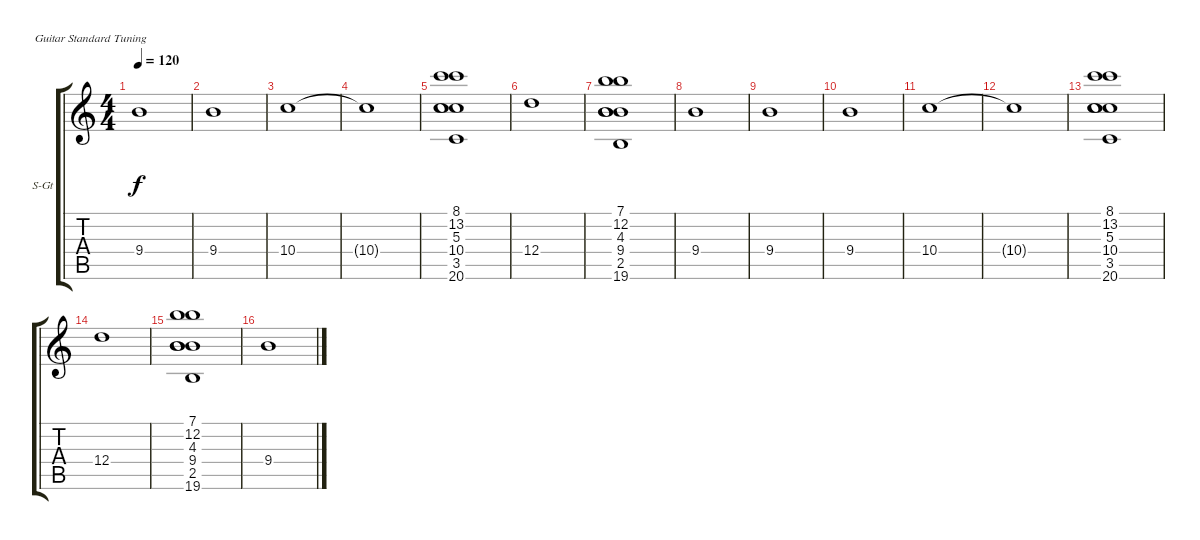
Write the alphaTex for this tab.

\bracketExtendMode groupsimilarinstruments
\firstSystemTrackNameOrientation horizontal
\otherSystemsTrackNameOrientation horizontal
\track ("Хор" "S-Gt") {instrument choiraahs}
\staff {score tabs}
\tuning (E4 B3 G3 D3 A2 E2)
\displaytranspose 12
\ts (4 4)
\tempo 120
\clef g2
\ks c
9.4.1{dy f} |
9.4.1 |
10.4.1 |
10.4{t}.1 |
(8.1 13.2 5.3 10.4 3.5 20.6).1 |
12.4.1 |
(7.1 12.2 4.3 9.4 2.5 19.6).1 |
9.4.1 |
9.4.1 |
9.4.1 |
10.4.1 |
10.4{t}.1 |
(8.1 13.2 5.3 10.4 3.5 20.6).1 |
12.4.1 |
(7.1 12.2 4.3 9.4 2.5 19.6).1 |
9.4.1
